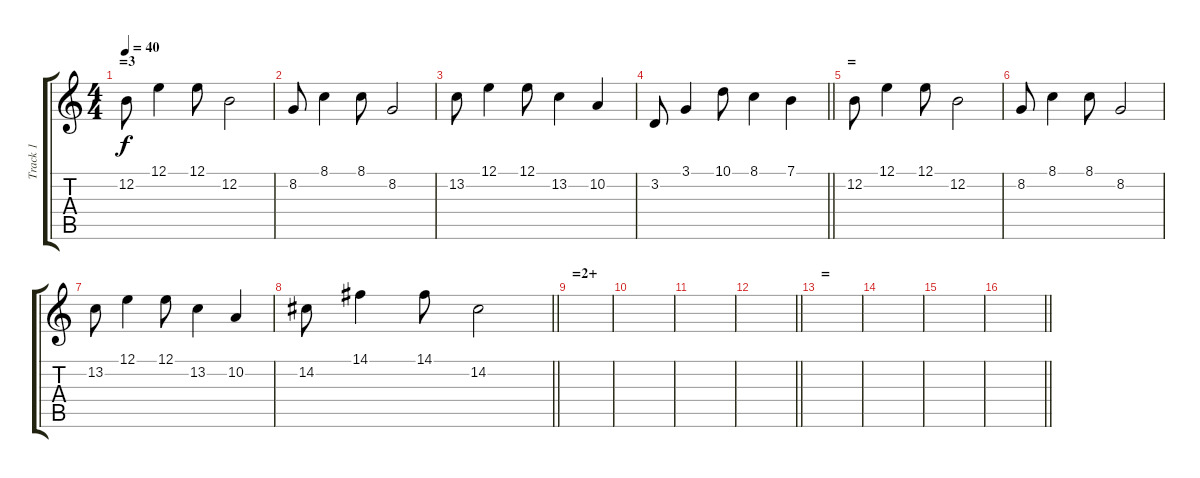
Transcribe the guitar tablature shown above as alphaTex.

\track ("Track 1" "Track 1") {instrument fx3crystal}
\staff {score tabs}
\tuning (E4 B3 G3 D3 A2 E2) {hide}
\ts (4 4)
\section ("" "=3")
\tempo 40
\clef g2
\ks c
12.2.8{dy f} 12.1.4 12.1.8 12.2.2 |
8.2.8 8.1.4 8.1.8 8.2.2 |
13.2.8 12.1.4 12.1.8 13.2.4 10.2.4 |
\barLineRight lightlight
3.2.8 3.1.4 10.1.8 8.1.4 7.1.4 |
\section ("" "=")
12.2.8 12.1.4 12.1.8 12.2.2 |
8.2.8 8.1.4 8.1.8 8.2.2 |
13.2.8 12.1.4 12.1.8 13.2.4 10.2.4 |
\barLineRight lightlight
14.2.8 14.1.4 14.1.8 14.2.2 |
\section ("" "=2+")
|
|
|
\barLineRight lightlight
|
\section ("" "=")
|
|
|
\barLineRight lightlight
